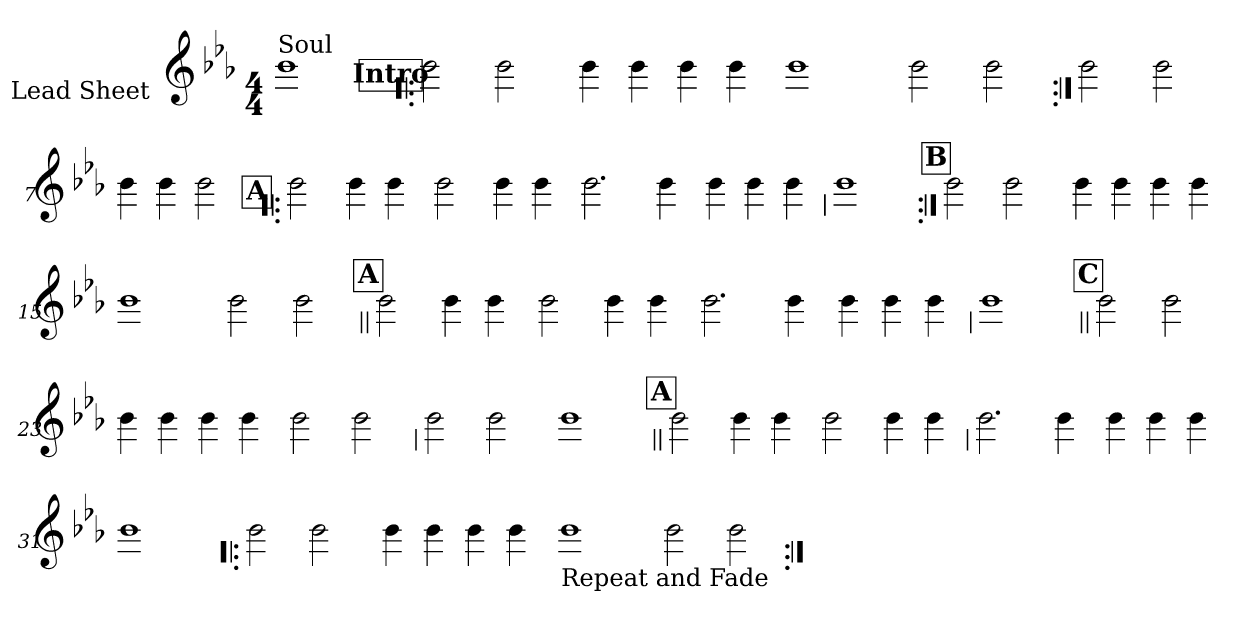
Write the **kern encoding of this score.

**kern
*part1
*staff1
*I"Lead Sheet
*stria0
*clefG2
*k[b-e-a-]
*E-:
*M4/4
*MM95
=1||
!LO:TX:a:t=Soul
1b-
!!LO:REH:place=s1:a:t=Intro
=2!|:
2b-
2b-
=3-
4b-
4b-
4b-
4b-
=4-
1b-
=5-
2b-
2b-
!!LO:LB:g=z
=6:|!
2b-
2b-
=7-
4b-
4b-
2b-
!!LO:LB:g=z
!!LO:REH:place=s1:a:t=A
=8!|:
2b-
4b-
4b-
=9-
2b-
4b-
4b-
=10-
2.b-
4b-
=11-
4b-
4b-
4b-
!!LO:LB:g=z
=12
1b-
!!LO:LB:g=z
!!LO:REH:place=s1:a:t=B
=13:|!
2b-
2b-
=14-
4b-
4b-
4b-
4b-
=15-
1b-
=16-
2b-
2b-
!!LO:LB:g=z
!!LO:REH:place=s1:a:t=A
=17||
2b-
4b-
4b-
=18-
2b-
4b-
4b-
=19-
2.b-
4b-
=20-
4b-
4b-
4b-
!!LO:LB:g=z
=21
1b-
!!LO:REH:place=s1:a:t=C
=22||
2b-
2b-
=23-
4b-
4b-
4b-
4b-
=24-
2b-
2b-
!!LO:LB:g=z
=25
2b-
2b-
=26-
1b-
!!LO:REH:place=s1:a:t=A
=27||
2b-
4b-
4b-
=28-
2b-
4b-
4b-
!!LO:LB:g=z
=29
2.b-
4b-
=30-
4b-
4b-
4b-
=31-
1b-
!!LO:LB:g=z
=32!|:
2b-
2b-
=33-
4b-
4b-
4b-
4b-
=34-
!LO:TX:b:t=Repeat and Fade
1b-
=35-
2b-
2b-
=:|!
*-
